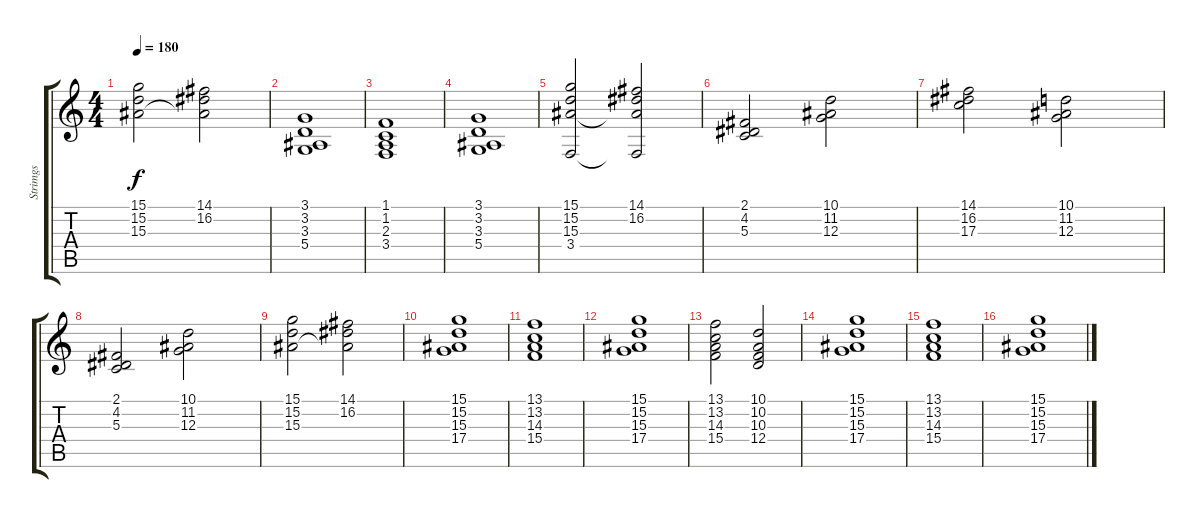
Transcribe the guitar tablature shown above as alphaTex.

\track ("Strimgs" "Strimgs") {instrument stringensemble1}
\staff {score tabs}
\tuning (E4 B3 G3 D3 A2 E2) {hide}
\ts (4 4)
\tempo 180
\clef g2
\ks c
(15.1 15.2 15.3).2{dy f} (14.1 16.2 15.3{t}).2 |
(3.1 3.2 3.3 5.4).1 |
(1.1 1.2 2.3 3.4).1 |
(3.1 3.2 3.3 5.4).1 |
(15.1 15.2 15.3 3.4).2 (14.1 16.2 15.3{t} 3.4{t}).2 |
(2.1 4.2 5.3).2 (10.1 11.2 12.3).2 |
(14.1 16.2 17.3).2 (10.1 11.2 12.3).2 |
(2.1 4.2 5.3).2 (10.1 11.2 12.3).2 |
(15.1 15.2 15.3).2 (14.1 16.2 15.3{t}).2 |
(15.1 15.2 15.3 17.4).1 |
(13.1 13.2 14.3 15.4).1 |
(15.1 15.2 15.3 17.4).1 |
(13.1 13.2 14.3 15.4).2 (10.1 10.2 10.3 12.4).2 |
(15.1 15.2 15.3 17.4).1 |
(13.1 13.2 14.3 15.4).1 |
(15.1 15.2 15.3 17.4).1
